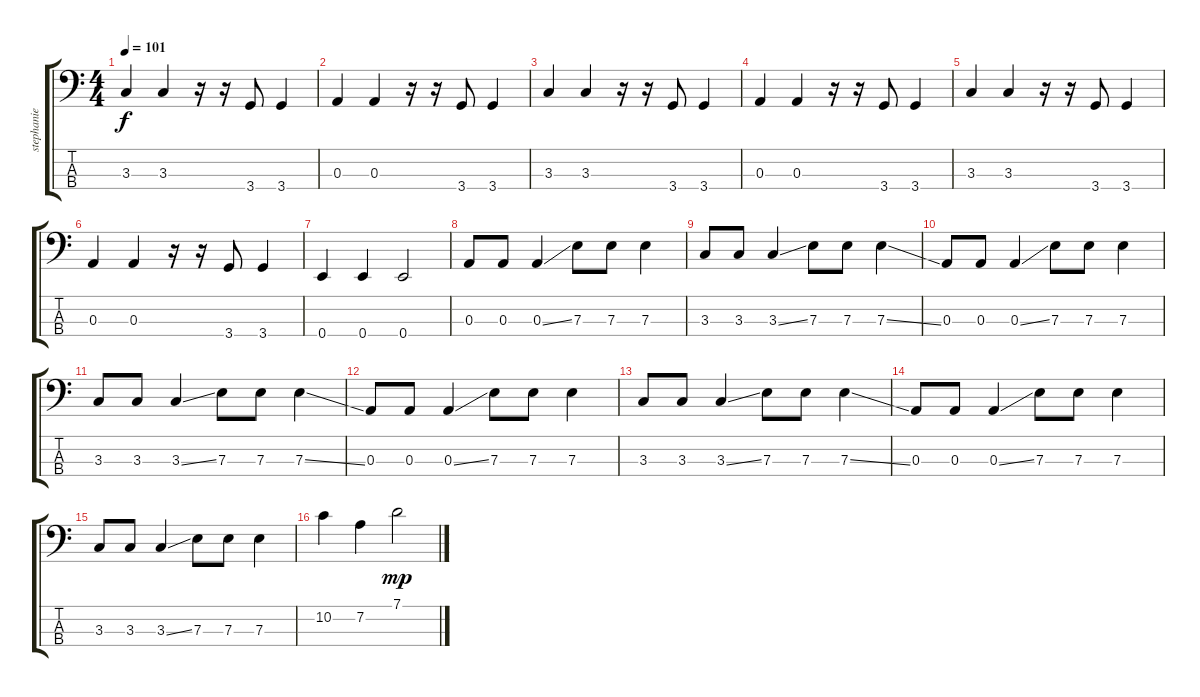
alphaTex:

\track ("stephanie ashworth" "stephanie ") {instrument electricbassfinger}
\staff {score tabs}
\tuning (G2 D2 A1 E1) {hide}
\ts (4 4)
\tempo 101
\clef f4
\ks c
3.3.4{dy f} 3.3.4 r.16 r.16 3.4.8 3.4.4 |
0.3.4 0.3.4 r.16 r.16 3.4.8 3.4.4 |
3.3.4 3.3.4 r.16 r.16 3.4.8 3.4.4 |
0.3.4 0.3.4 r.16 r.16 3.4.8 3.4.4 |
3.3.4 3.3.4 r.16 r.16 3.4.8 3.4.4 |
0.3.4 0.3.4 r.16 r.16 3.4.8 3.4.4 |
0.4.4 0.4.4 0.4.2 |
0.3.8 0.3.8 0.3{ss}.4 7.3.8 7.3.8 7.3.4 |
3.3.8 3.3.8 3.3{ss}.4 7.3.8 7.3.8 7.3{ss}.4 |
0.3.8 0.3.8 0.3{ss}.4 7.3.8 7.3.8 7.3.4 |
3.3.8 3.3.8 3.3{ss}.4 7.3.8 7.3.8 7.3{ss}.4 |
0.3.8 0.3.8 0.3{ss}.4 7.3.8 7.3.8 7.3.4 |
3.3.8 3.3.8 3.3{ss}.4 7.3.8 7.3.8 7.3{ss}.4 |
0.3.8 0.3.8 0.3{ss}.4 7.3.8 7.3.8 7.3.4 |
3.3.8 3.3.8 3.3{ss}.4 7.3.8 7.3.8 7.3.4 |
10.2.4 7.2.4 7.1.2{dy mp}
